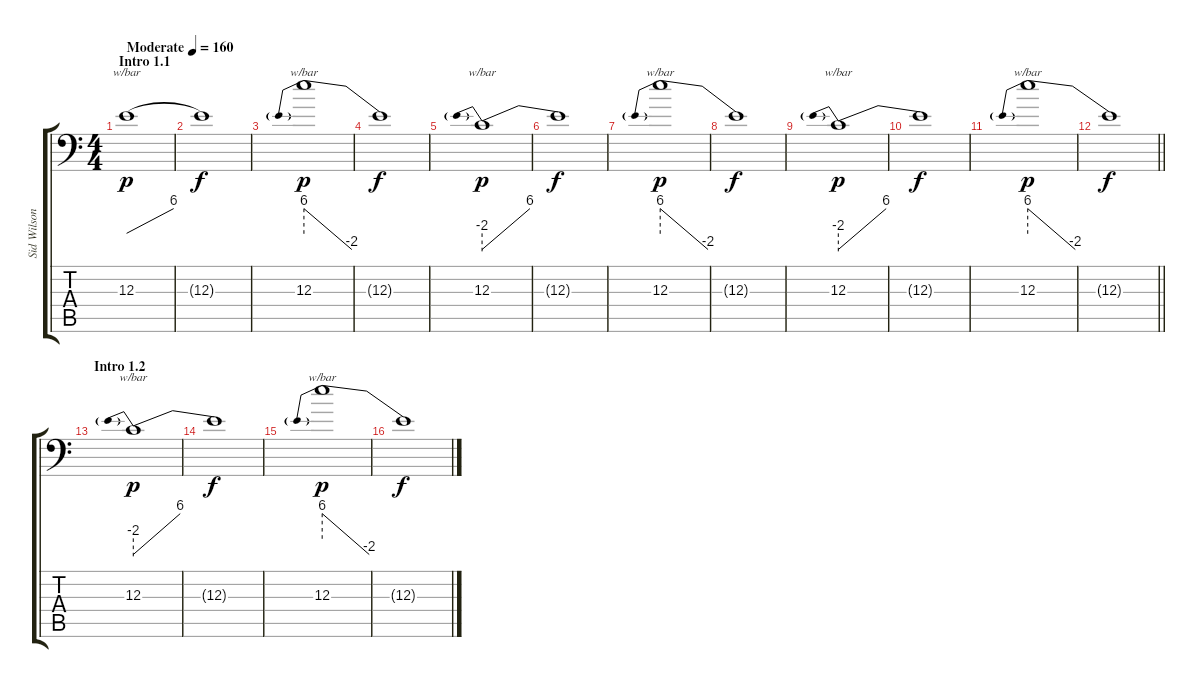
\track ("Sid Wilson" "Sid Wilson") {instrument seashore}
\staff {score tabs}
\tuning (Db5 Ab3 E3 B2 Gb1 B0) {hide}
\ts (4 4)
\section ("" "Intro 1.1")
\tempo (160 "Moderate")
\clef f4
\ks c
12.3.1{tbe (dive default 0 0 60 24) dy p instrument seashore} |
12.3{t}.1{dy f} |
12.3.1{tbe (predivedive default 0 24 60 -8) dy p} |
12.3{t}.1{dy f} |
12.3.1{tbe (predivedive default 0 -8 60 24) dy p} |
12.3{t}.1{dy f} |
12.3.1{tbe (predivedive default 0 24 60 -8) dy p} |
12.3{t}.1{dy f} |
12.3.1{tbe (predivedive default 0 -8 60 24) dy p} |
12.3{t}.1{dy f} |
12.3.1{tbe (predivedive default 0 24 60 -8) dy p} |
\barLineRight lightlight
12.3{t}.1{dy f} |
\section ("" "Intro 1.2")
12.3.1{tbe (predivedive default 0 -8 60 24) dy p} |
12.3{t}.1{dy f} |
12.3.1{tbe (predivedive default 0 24 60 -8) dy p} |
12.3{t}.1{dy f}
